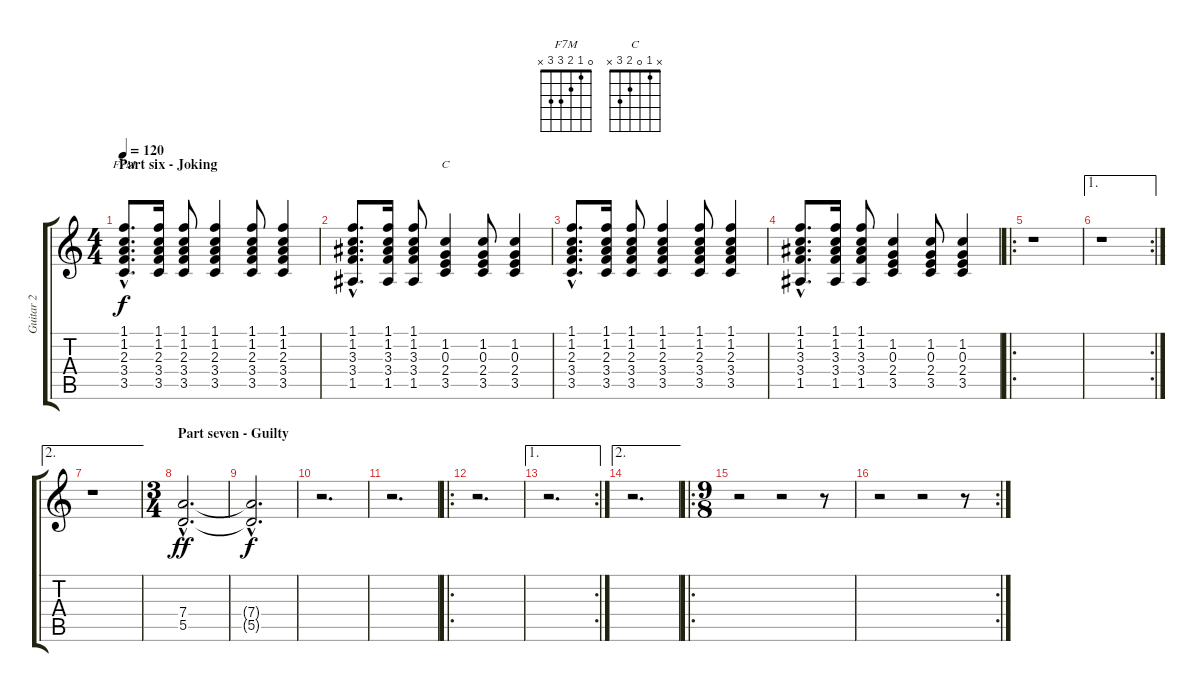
\track ("Guitar 2" "Guitar 2") {instrument distortionguitar}
\staff {score tabs}
\tuning (E4 B3 G3 D3 A2 E2) {hide}
\chord ("F7M" 0 1 2 3 3 x)
\chord ("C" x 1 0 2 3 x)
\ts (4 4)
\section ("" "Part six - Joking")
\tempo 120
\clef g2
\ks c
(1.1{hac} 1.2{hac} 2.3{hac} 3.4{hac} 3.5{hac}).8{d ch "F7M" dy f volume 11 balance 0 instrument acousticguitarsteel} (1.1 1.2 2.3 3.4 3.5).16 (1.1 1.2 2.3 3.4 3.5).8 (1.1 1.2 2.3 3.4 3.5).4 (1.1 1.2 2.3 3.4 3.5).8 (1.1 1.2 2.3 3.4 3.5).4 |
(1.1{hac} 1.2{hac} 3.3{hac} 3.4{hac} 1.5{hac}).8{d} (1.1 1.2 3.3 3.4 1.5).16 (1.1 1.2 3.3 3.4 1.5).8 (1.2 0.3 2.4 3.5).4{ch "C"} (1.2 0.3 2.4 3.5).8 (1.2 0.3 2.4 3.5).4 |
(1.1{hac} 1.2{hac} 2.3{hac} 3.4{hac} 3.5{hac}).8{d} (1.1 1.2 2.3 3.4 3.5).16 (1.1 1.2 2.3 3.4 3.5).8 (1.1 1.2 2.3 3.4 3.5).4 (1.1 1.2 2.3 3.4 3.5).8 (1.1 1.2 2.3 3.4 3.5).4 |
(1.1{hac} 1.2{hac} 3.3{hac} 3.4{hac} 1.5{hac}).8{d} (1.1 1.2 3.3 3.4 1.5).16 (1.1 1.2 3.3 3.4 1.5).8 (1.2 0.3 2.4 3.5).4 (1.2 0.3 2.4 3.5).8 (1.2 0.3 2.4 3.5).4 |
\ro
r.1 |
\ae 1
\rc 2
r.1 |
\ae 2
r.1 |
\ts (3 4)
\section ("" "Part seven - Guilty")
(7.4{hac} 5.5{hac}).2{d dy ff instrument distortionguitar} |
(7.4{hac t} 5.5{hac t}).2{d dy f volume 0} |
r.2{d} |
r.2{d} |
\ro
r.2{d} |
\ae 1
\rc 2
r.2{d} |
\ae 2
r.2{d} |
\ro
\ts (9 8)
r.2 r.2 r.8 |
\rc 2
r.2 r.2 r.8
